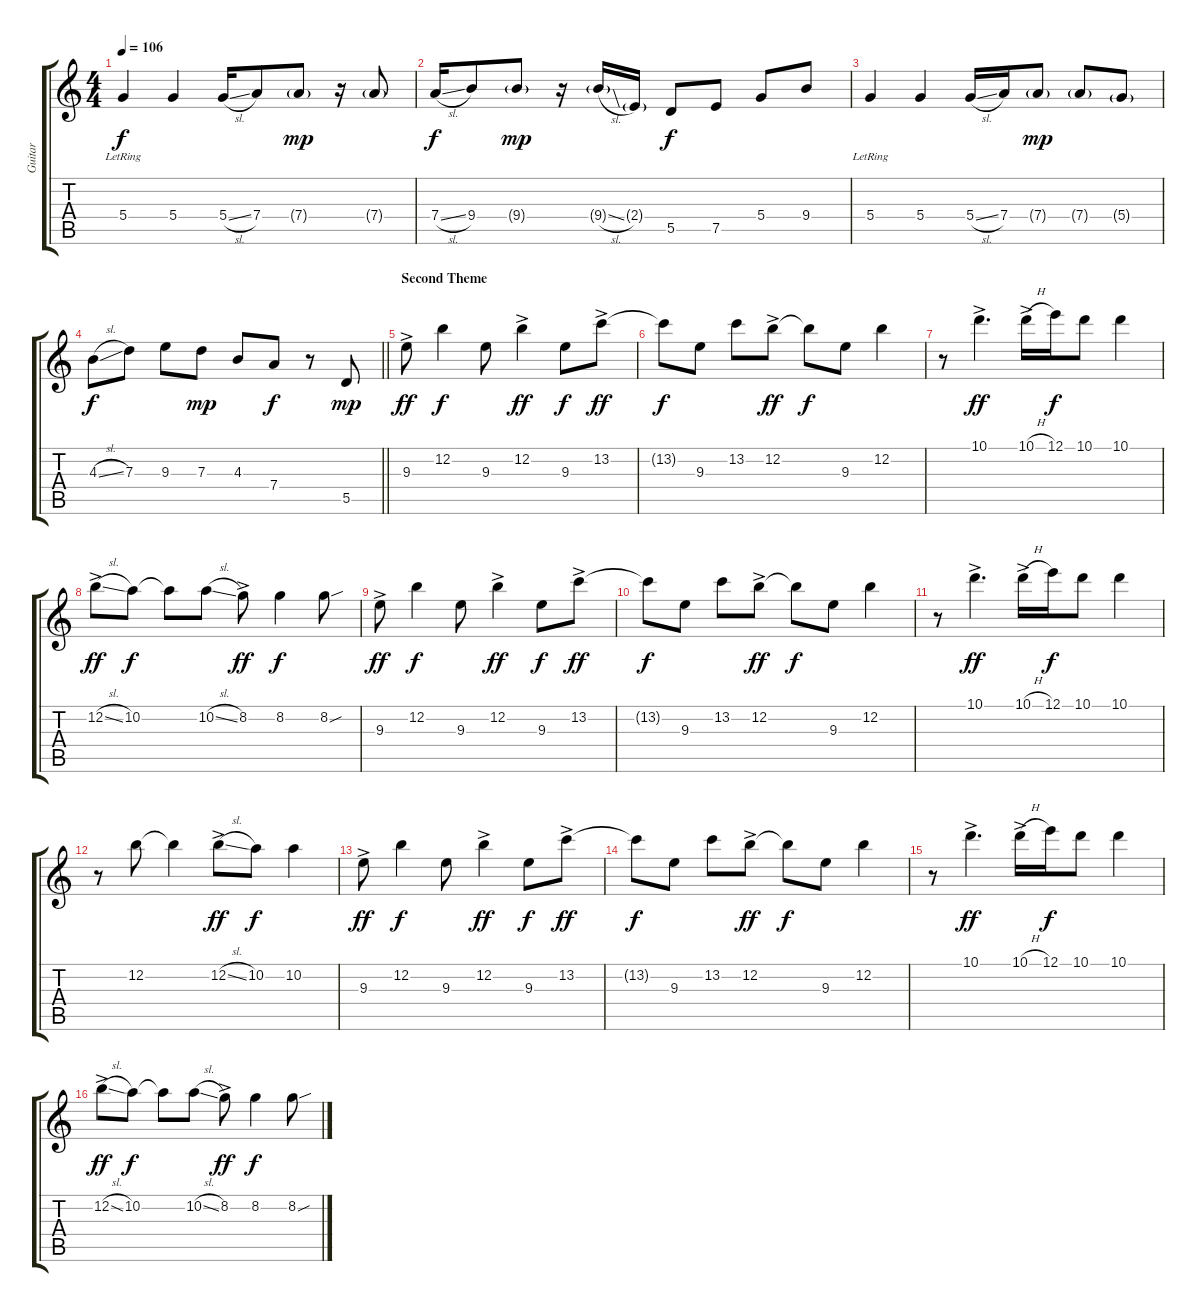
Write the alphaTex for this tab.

\track ("Guitar" "Guitar") {instrument acousticguitarsteel}
\staff {score tabs}
\tuning (E4 B3 G3 D3 A2 E2) {hide}
\ts (4 4)
\tempo 106
\clef g2
\ks c
5.4{lr}.4{dy f} 5.4.4 5.4{sl}.16 7.4.8 7.4{g}.8{dy mp} r.16 7.4{g}.8 |
7.4{sl}.16{dy f} 9.4.8 9.4{g}.8{dy mp} r.16 9.4{sl g}.16 2.4{g}.16 5.5.8{dy f} 7.5.8 5.4.8 9.4.8 |
5.4{lr}.4 5.4.4 5.4{sl}.16 7.4.16 7.4{g}.8{dy mp} 7.4{g}.8 5.4{g}.8 |
\barLineRight lightlight
4.3{sl}.8{dy f} 7.3.8 9.3.8 7.3.8{dy mp} 4.3.8 7.4.8{dy f} r.8 5.5.8{dy mp} |
\section ("" "Second Theme")
9.3{ac}.8{dy ff} 12.2.4{dy f} 9.3.8 12.2{ac}.4{dy ff} 9.3.8{dy f} 13.2{ac}.8{dy ff} |
13.2{t}.8{dy f} 9.3.8 13.2.8 12.2{ac}.8{dy ff} 12.2{t}.8{dy f} 9.3.8 12.2.4 |
r.8 10.1{ac}.4{d dy ff} 10.1{h ac}.16 12.1.16{dy f} 10.1.8 10.1.4 |
12.2{sl ac}.8{dy ff} 10.2.8{dy f} 10.2{t}.8 10.2{sl}.8 8.2{ac}.8{dy ff} 8.2.4{dy f} 8.2{sou}.8 |
9.3{ac}.8{dy ff} 12.2.4{dy f} 9.3.8 12.2{ac}.4{dy ff} 9.3.8{dy f} 13.2{ac}.8{dy ff} |
13.2{t}.8{dy f} 9.3.8 13.2.8 12.2{ac}.8{dy ff} 12.2{t}.8{dy f} 9.3.8 12.2.4 |
r.8 10.1{ac}.4{d dy ff} 10.1{h ac}.16 12.1.16{dy f} 10.1.8 10.1.4 |
r.8 12.2.8 12.2{t}.4 12.2{sl ac}.8{dy ff} 10.2.8{dy f} 10.2.4 |
9.3{ac}.8{dy ff} 12.2.4{dy f} 9.3.8 12.2{ac}.4{dy ff} 9.3.8{dy f} 13.2{ac}.8{dy ff} |
13.2{t}.8{dy f} 9.3.8 13.2.8 12.2{ac}.8{dy ff} 12.2{t}.8{dy f} 9.3.8 12.2.4 |
r.8 10.1{ac}.4{d dy ff} 10.1{h ac}.16 12.1.16{dy f} 10.1.8 10.1.4 |
12.2{sl ac}.8{dy ff} 10.2.8{dy f} 10.2{t}.8 10.2{sl}.8 8.2{ac}.8{dy ff} 8.2.4{dy f} 8.2{sou}.8
